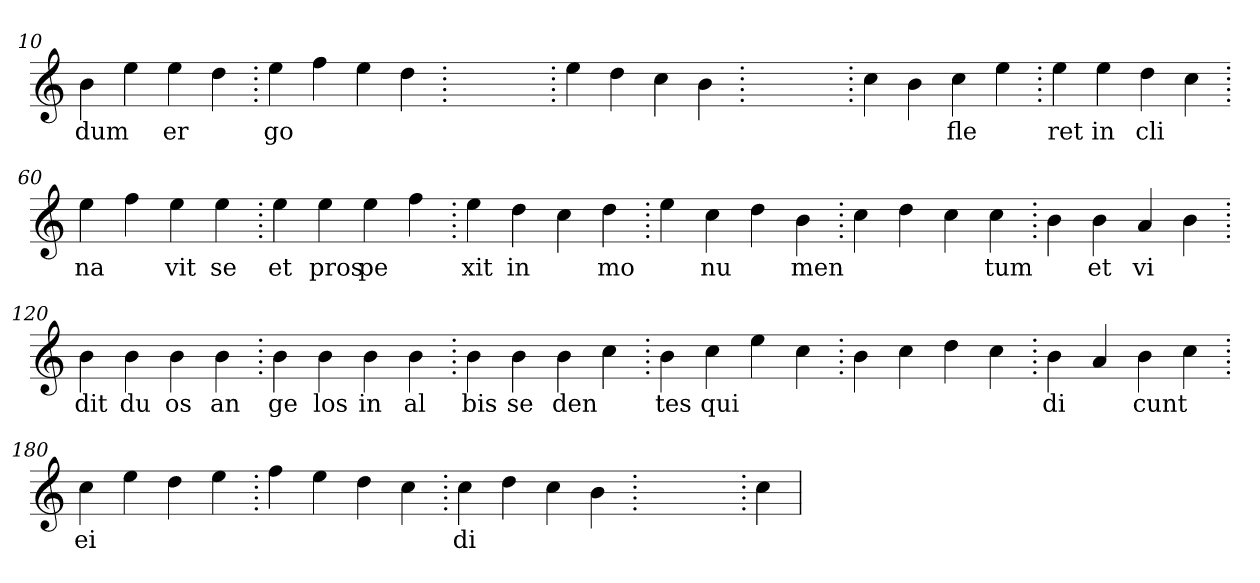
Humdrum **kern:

**kern	**text
*part1	*part1
*staff1	*staff1
*clefG2	*
=10.	=10.
4b	dum
4ee	.
4ee	er
4dd	.
=20.	=20.
4ee	go
4ff	.
4ee	.
4dd	.
=30.	=30.
1ryy	.
=30.	=30.
4ee	.
4dd	.
4cc	.
4b	.
=40.	=40.
1ryy	.
=40.	=40.
4cc	.
4b	.
4cc	fle
4ee	.
=50.	=50.
4ee	ret
4ee	in
4dd	cli
4cc	.
=60.	=60.
4ee	na
4ff	.
4ee	vit
4ee	se
=70.	=70.
4ee	et
4ee	pros
4ee	pe
4ff	.
=80.	=80.
4ee	xit
4dd	in
4cc	.
4dd	mo
=90.	=90.
4ee	.
4cc	nu
4dd	.
4b	men
=100.	=100.
4cc	.
4dd	.
4cc	.
4cc	tum
=110.	=110.
4b	.
4b	et
4a	vi
4b	.
=120.	=120.
4b	dit
4b	du
4b	os
4b	an
=130.	=130.
4b	ge
4b	los
4b	in
4b	al
=140.	=140.
4b	bis
4b	se
4b	den
4cc	.
=150.	=150.
4b	tes
4cc	qui
4ee	.
4cc	.
=160.	=160.
4b	.
4cc	.
4dd	.
4cc	.
=170.	=170.
4b	di
4a	.
4b	cunt
4cc	.
=180.	=180.
4cc	ei
4ee	.
4dd	.
4ee	.
=190.	=190.
4ff	.
4ee	.
4dd	.
4cc	.
=200.	=200.
4cc	di
4dd	.
4cc	.
4b	.
=210.	=210.
1ryy	.
=210.	=210.
4cc	.
=	=
*-	*-
